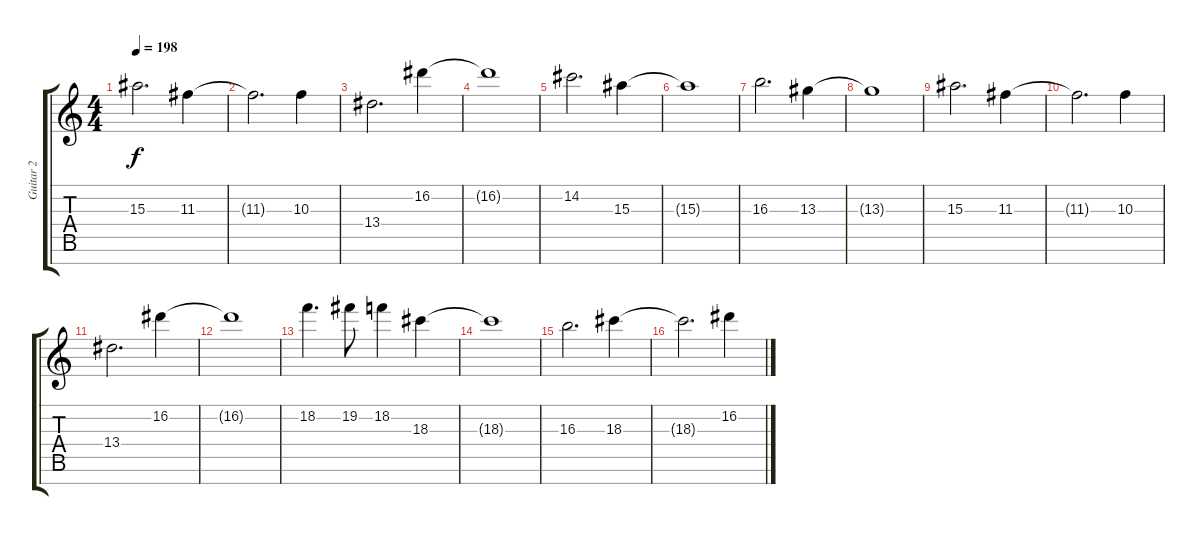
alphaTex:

\track ("Guitar 2" "Guitar 2") {instrument acousticguitarsteel}
\staff {score tabs}
\tuning (E4 B3 G3 D3 A2 E2 B1) {hide}
\ts (4 4)
\tempo 198
\clef g2
\ks c
15.3.2{d dy f} 11.3.4 |
11.3{t}.2{d} 10.3.4 |
13.4.2{d} 16.2.4 |
16.2{t}.1 |
14.2.2{d} 15.3.4 |
15.3{t}.1 |
16.3.2{d} 13.3.4 |
13.3{t}.1 |
15.3.2{d} 11.3.4 |
11.3{t}.2{d} 10.3.4 |
13.4.2{d} 16.2.4 |
16.2{t}.1 |
18.2.4{d} 19.2.8 18.2.4 18.3.4 |
18.3{t}.1 |
16.3.2{d} 18.3.4 |
18.3{t}.2{d} 16.2.4
